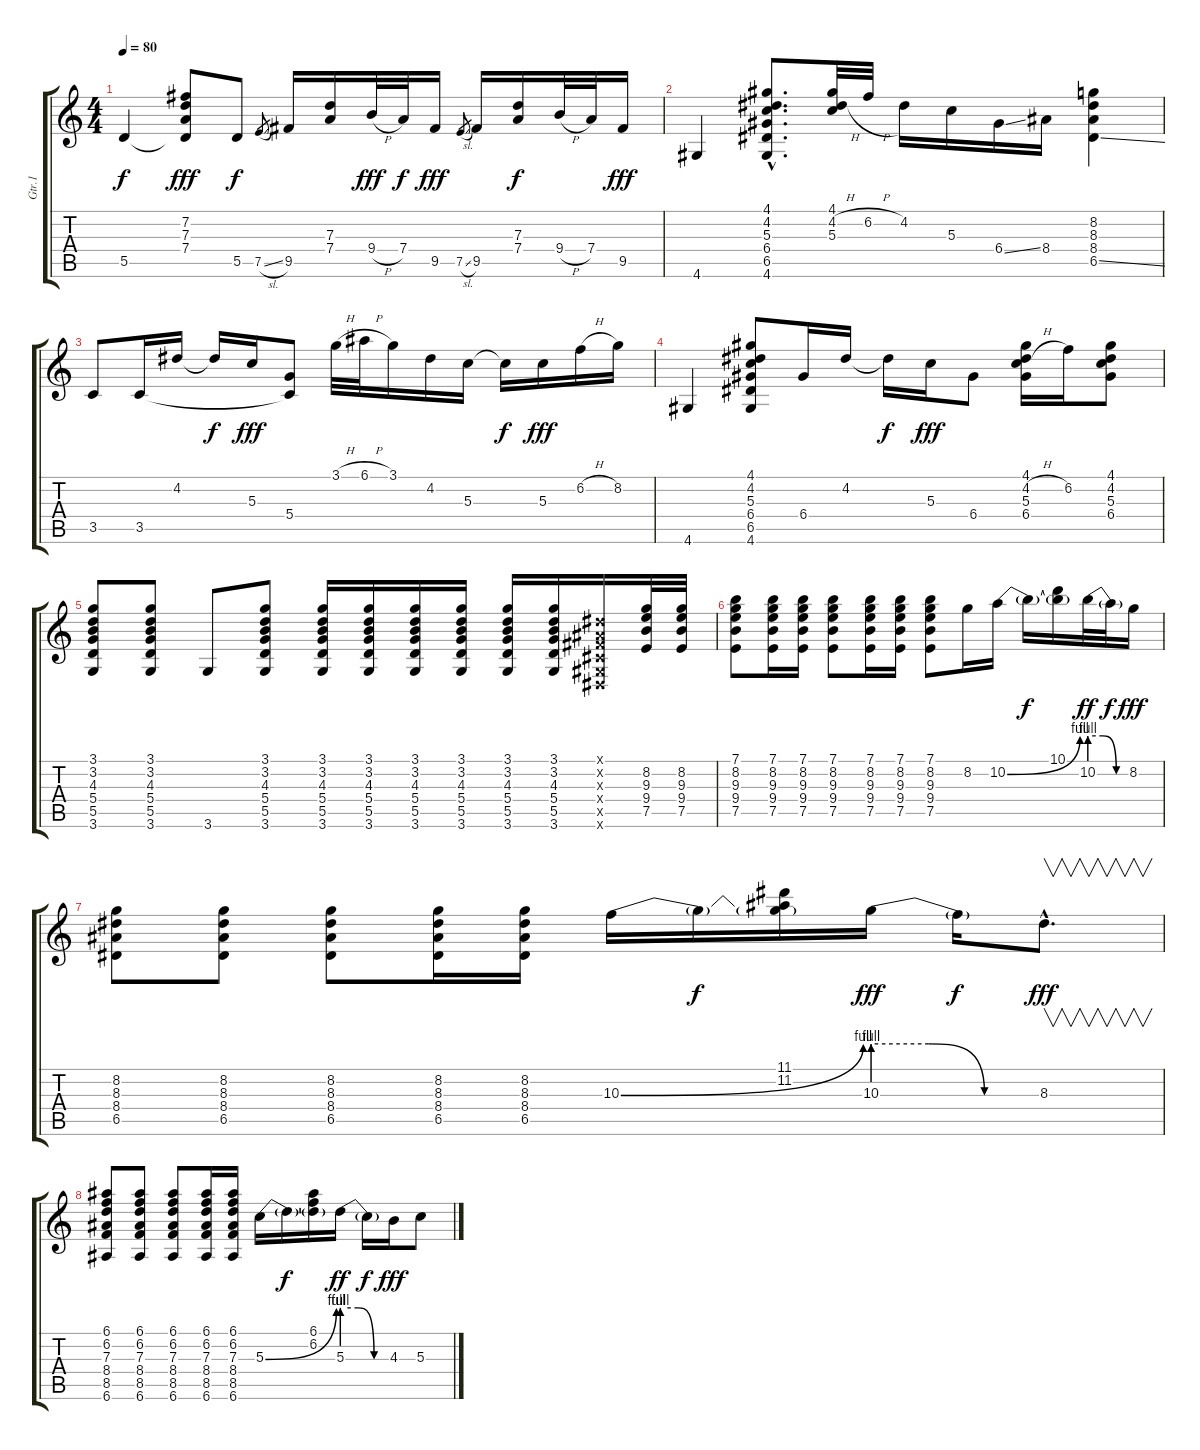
\track ("Gtr.1" "Gtr.1") {instrument overdrivenguitar}
\staff {score tabs}
\tuning (E4 B3 G3 D3 A2 E2) {hide}
\ts (4 4)
\tempo 80
\clef g2
\ks c
5.5.4{dy f} (7.2 7.3 7.4 5.5{t}).8{dy fff} 5.5.8{dy f} 7.5{sl}.8{gr} 9.5.16 (7.3 7.4).16 9.4{h}.32{dy fff} 7.4.32{dy f} 9.5.16{dy fff} 7.5{sl}.8{gr} 9.5.16 (7.3 7.4).16{dy f} 9.4{h}.32 7.4.32 9.5.16{dy fff} |
4.6.4 (4.1{hac} 4.2{hac} 5.3{hac} 6.4{hac} 6.5{hac} 4.6{hac}).8{d} (4.1 4.2{h} 5.3).32 6.2{h}.32 4.2.16 5.3.16 6.4{ss}.16 8.4.16 (8.2 8.3 8.4 6.5{ss}).4 |
3.5.8 3.5.16 4.2.16 4.2{t}.16{dy f} 5.3.16{dy fff} (5.4 3.5{t}).8 3.1{h}.32 6.1{h}.32 3.1.16 4.2.16 5.3.16 5.3{t}.16{dy f} 5.3.16{dy fff} 6.2{h}.16 8.2.16 |
4.6.4 (4.1 4.2 5.3 6.4 6.5 4.6).8 6.4.16 4.2.16 4.2{t}.16{dy f} 5.3.16{dy fff} 6.4.8 (4.1 4.2{h} 5.3 6.4).16 6.2.16 (4.1 4.2 5.3 6.4).8 |
(3.1 3.2 4.3 5.4 5.5 3.6).8 (3.1 3.2 4.3 5.4 5.5 3.6).8 3.6.8 (3.1 3.2 4.3 5.4 5.5 3.6).8 (3.1 3.2 4.3 5.4 5.5 3.6).16 (3.1 3.2 4.3 5.4 5.5 3.6).16 (3.1 3.2 4.3 5.4 5.5 3.6).16 (3.1 3.2 4.3 5.4 5.5 3.6).16 (3.1 3.2 4.3 5.4 5.5 3.6).16 (3.1 3.2 4.3 5.4 5.5 3.6).16 (-1.1{x} -1.2{x} -1.3{x} -1.4{x} -1.5{x} -1.6{x}).16 (8.2 9.3 9.4 7.5).32 (8.2 9.3 9.4 7.5).32 |
(7.1 8.2 9.3 9.4 7.5).8 (7.1 8.2 9.3 9.4 7.5).16 (7.1 8.2 9.3 9.4 7.5).16 (7.1 8.2 9.3 9.4 7.5).8 (7.1 8.2 9.3 9.4 7.5).16 (7.1 8.2 9.3 9.4 7.5).16 (7.1 8.2 9.3 9.4 7.5).8 8.2.16 10.2{be (bend 0 0 60 4)}.16 10.2{t}.16{dy f} (10.1 10.2{t}).16 10.2{be (custom 0 4 20 4 40 0 60 0)}.32{dy ff} 10.2{t}.32{dy f} 8.2.16{dy fff} |
(8.2 8.3 8.4 6.5).8 (8.2 8.3 8.4 6.5).8 (8.2 8.3 8.4 6.5).8 (8.2 8.3 8.4 6.5).16 (8.2 8.3 8.4 6.5).16 10.3{be (bend 0 0 60 4)}.16 10.3{t}.16{dy f} (11.1 11.2 10.3{t}).16 10.3{be (custom 0 4 20 4 40 0 60 0)}.16{dy fff} 10.3{t}.16{dy f} 8.3{hac}.8{v d dy fff} |
(6.1 6.2 7.3 8.4 8.5 6.6).8 (6.1 6.2 7.3 8.4 8.5 6.6).8 (6.1 6.2 7.3 8.4 8.5 6.6).8 (6.1 6.2 7.3 8.4 8.5 6.6).16 (6.1 6.2 7.3 8.4 8.5 6.6).16 5.3{be (bend 0 0 60 4)}.16 5.3{t}.16{dy f} (6.1 6.2 5.3{t}).16 5.3{be (custom 0 4 20 4 40 0 60 0)}.16{dy ff} 5.3{t}.16{dy f} 4.3.16{dy fff} 5.3.8
